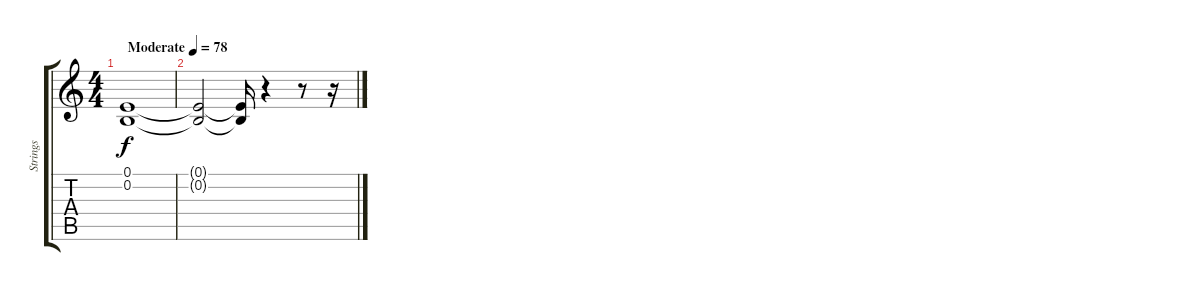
\track ("Strings" "Strings") {instrument stringensemble1}
\staff {score tabs}
\tuning (E4 B3 G3 D3 A2 E2) {hide}
\ts (4 4)
\tempo (78 "Moderate")
\clef g2
\ks c
(0.1 0.2).1{dy f instrument stringensemble1} |
(0.1{t} 0.2{t}).2 (0.1{t} 0.2{t}).16 r.4 r.8 r.16
